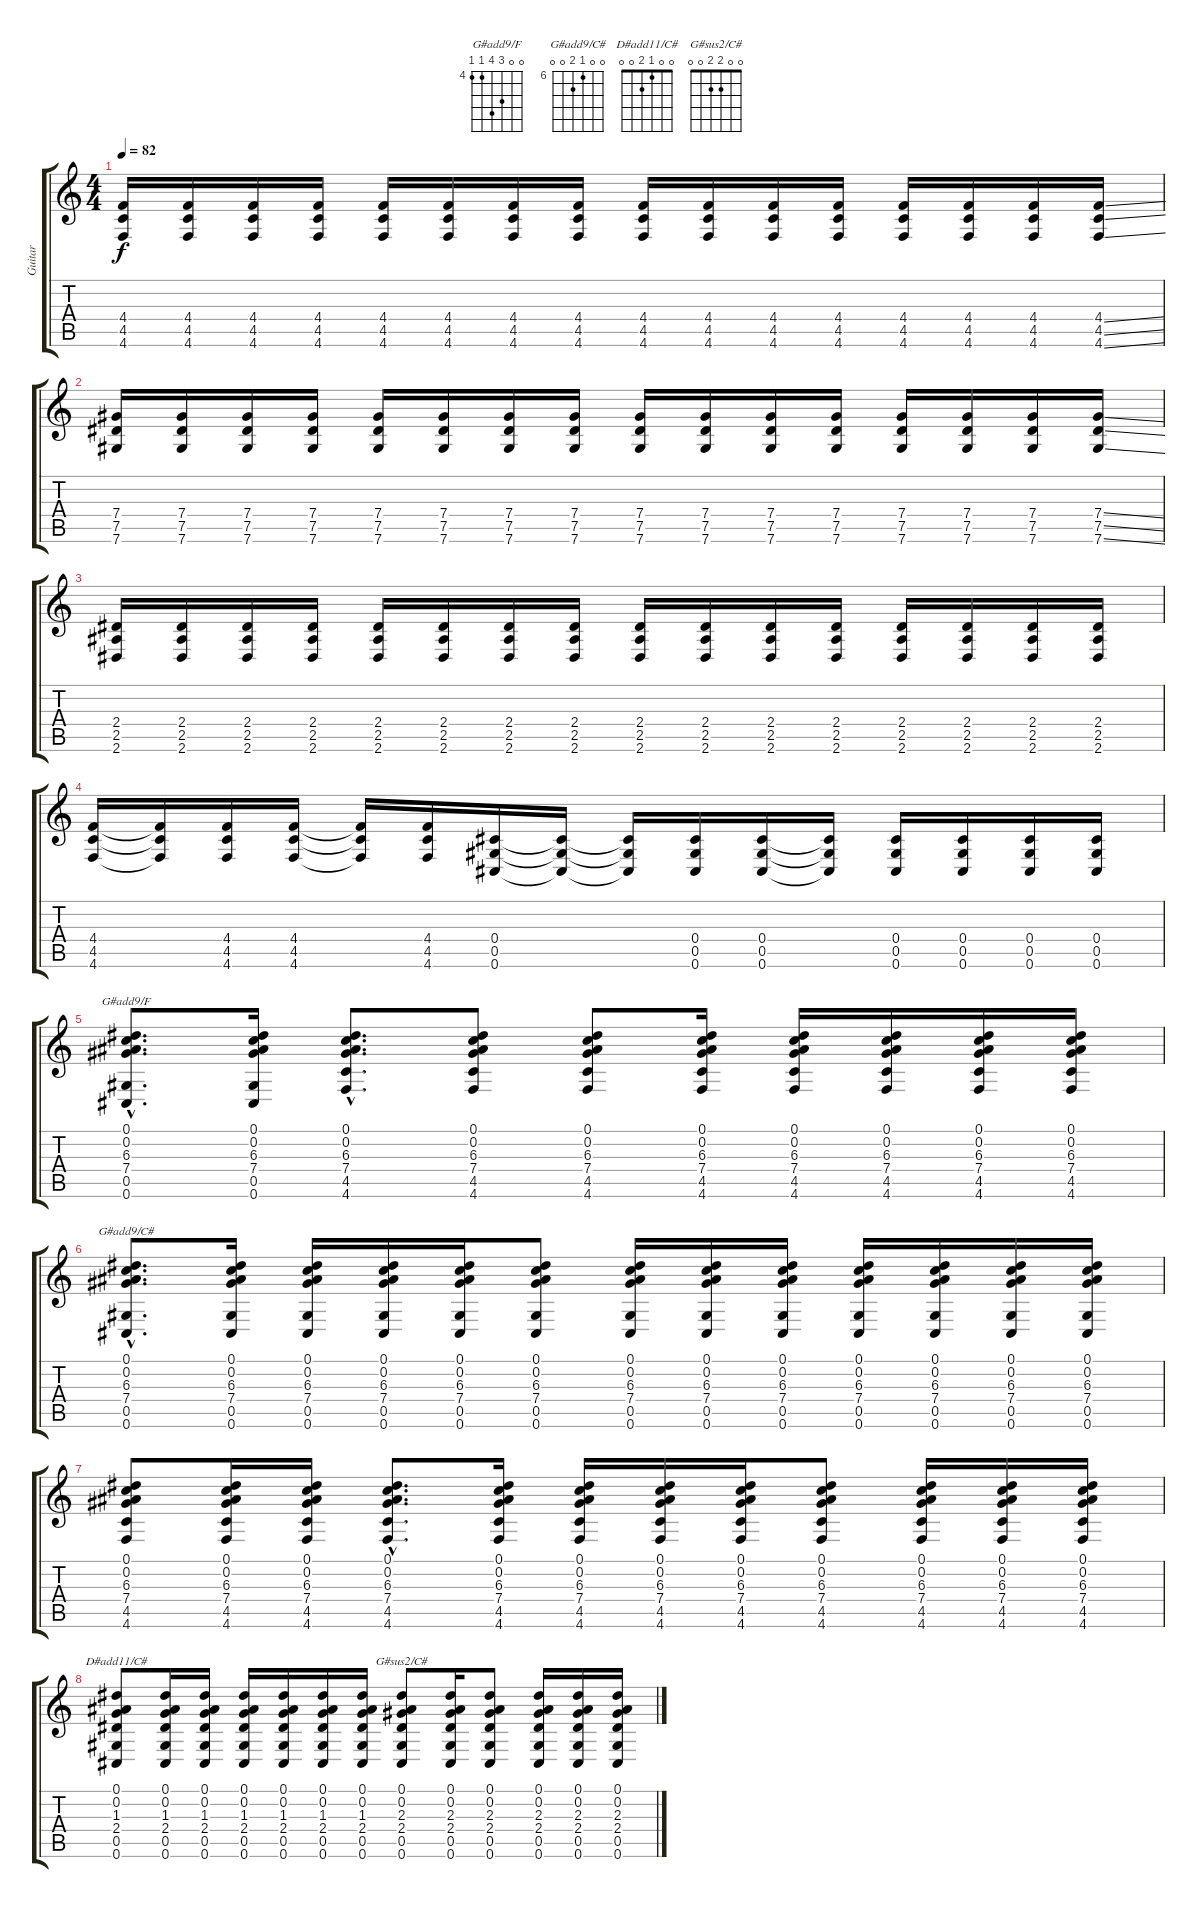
\track ("Guitar" "Guitar") {instrument electricguitarclean}
\staff {score tabs}
\tuning (Eb4 Bb3 Gb3 Db3 Ab2 Db2) {hide}
\chord ("G#add9/F" 0 0 6 7 4 4) {firstfret 4}
\chord ("G#add9/C#" 0 0 6 7 0 0) {firstfret 6}
\chord ("D#add11/C#" 0 0 1 2 0 0)
\chord ("G#sus2/C#" 0 0 2 2 0 0)
\ts (4 4)
\tempo 82
\clef g2
\ks c
(4.4 4.5 4.6).16{dy f instrument distortionguitar} (4.4 4.5 4.6).16 (4.4 4.5 4.6).16 (4.4 4.5 4.6).16 (4.4 4.5 4.6).16 (4.4 4.5 4.6).16 (4.4 4.5 4.6).16 (4.4 4.5 4.6).16 (4.4 4.5 4.6).16 (4.4 4.5 4.6).16 (4.4 4.5 4.6).16 (4.4 4.5 4.6).16 (4.4 4.5 4.6).16 (4.4 4.5 4.6).16 (4.4 4.5 4.6).16 (4.4{ss} 4.5{ss} 4.6{ss}).16 |
(7.4 7.5 7.6).16 (7.4 7.5 7.6).16 (7.4 7.5 7.6).16 (7.4 7.5 7.6).16 (7.4 7.5 7.6).16 (7.4 7.5 7.6).16 (7.4 7.5 7.6).16 (7.4 7.5 7.6).16 (7.4 7.5 7.6).16 (7.4 7.5 7.6).16 (7.4 7.5 7.6).16 (7.4 7.5 7.6).16 (7.4 7.5 7.6).16 (7.4 7.5 7.6).16 (7.4 7.5 7.6).16 (7.4{ss} 7.5{ss} 7.6{ss}).16 |
(2.4 2.5 2.6).16 (2.4 2.5 2.6).16 (2.4 2.5 2.6).16 (2.4 2.5 2.6).16 (2.4 2.5 2.6).16 (2.4 2.5 2.6).16 (2.4 2.5 2.6).16 (2.4 2.5 2.6).16 (2.4 2.5 2.6).16 (2.4 2.5 2.6).16 (2.4 2.5 2.6).16 (2.4 2.5 2.6).16 (2.4 2.5 2.6).16 (2.4 2.5 2.6).16 (2.4 2.5 2.6).16 (2.4 2.5 2.6).16 |
(4.4 4.5 4.6).16 (4.4{t} 4.5{t} 4.6{t}).16 (4.4 4.5 4.6).16 (4.4 4.5 4.6).16 (4.4{t} 4.5{t} 4.6{t}).16 (4.4 4.5 4.6).16 (0.4 0.5 0.6).16 (0.4{t} 0.5{t} 0.6{t}).16 (0.4{t} 0.5{t} 0.6{t}).16 (0.4 0.5 0.6).16 (0.4 0.5 0.6).16 (0.4{t} 0.5{t} 0.6{t}).16 (0.4 0.5 0.6).16 (0.4 0.5 0.6).16 (0.4 0.5 0.6).16 (0.4 0.5 0.6).16 |
(0.1{hac} 0.2{hac} 6.3{hac} 7.4{hac} 0.5{hac} 0.6{hac}).8{d ch "G#add9/F" instrument electricguitarclean} (0.1 0.2 6.3 7.4 0.5 0.6).16 (0.1{hac} 0.2{hac} 6.3{hac} 7.4{hac} 4.5{hac} 4.6{hac}).8{d} (0.1 0.2 6.3 7.4 4.5 4.6).8 (0.1 0.2 6.3 7.4 4.5 4.6).8 (0.1 0.2 6.3 7.4 4.5 4.6).16 (0.1 0.2 6.3 7.4 4.5 4.6).16 (0.1 0.2 6.3 7.4 4.5 4.6).16 (0.1 0.2 6.3 7.4 4.5 4.6).16 (0.1 0.2 6.3 7.4 4.5 4.6).16 |
(0.1{hac} 0.2{hac} 6.3{hac} 7.4{hac} 0.5{hac} 0.6{hac}).8{d ch "G#add9/C#"} (0.1 0.2 6.3 7.4 0.5 0.6).16 (0.1 0.2 6.3 7.4 0.5 0.6).16 (0.1 0.2 6.3 7.4 0.5 0.6).16 (0.1 0.2 6.3 7.4 0.5 0.6).16 (0.1 0.2 6.3 7.4 0.5 0.6).8 (0.1 0.2 6.3 7.4 0.5 0.6).16 (0.1 0.2 6.3 7.4 0.5 0.6).16 (0.1 0.2 6.3 7.4 0.5 0.6).16 (0.1 0.2 6.3 7.4 0.5 0.6).16 (0.1 0.2 6.3 7.4 0.5 0.6).16 (0.1 0.2 6.3 7.4 0.5 0.6).16 (0.1 0.2 6.3 7.4 0.5 0.6).16 |
(0.1 0.2 6.3 7.4 4.5 4.6).8 (0.1 0.2 6.3 7.4 4.5 4.6).16 (0.1 0.2 6.3 7.4 4.5 4.6).16 (0.1{hac} 0.2{hac} 6.3{hac} 7.4{hac} 4.5{hac} 4.6{hac}).8{d} (0.1 0.2 6.3 7.4 4.5 4.6).16 (0.1 0.2 6.3 7.4 4.5 4.6).16 (0.1 0.2 6.3 7.4 4.5 4.6).16 (0.1 0.2 6.3 7.4 4.5 4.6).16 (0.1 0.2 6.3 7.4 4.5 4.6).8 (0.1 0.2 6.3 7.4 4.5 4.6).16 (0.1 0.2 6.3 7.4 4.5 4.6).16 (0.1 0.2 6.3 7.4 4.5 4.6).16 |
(0.1 0.2 1.3 2.4 0.5 0.6).8{ch "D#add11/C#"} (0.1 0.2 1.3 2.4 0.5 0.6).16 (0.1 0.2 1.3 2.4 0.5 0.6).16 (0.1 0.2 1.3 2.4 0.5 0.6).16 (0.1 0.2 1.3 2.4 0.5 0.6).16 (0.1 0.2 1.3 2.4 0.5 0.6).16 (0.1 0.2 1.3 2.4 0.5 0.6).16 (0.1 0.2 2.3 2.4 0.5 0.6).8{ch "G#sus2/C#"} (0.1 0.2 2.3 2.4 0.5 0.6).16 (0.1 0.2 2.3 2.4 0.5 0.6).8 (0.1 0.2 2.3 2.4 0.5 0.6).16 (0.1 0.2 2.3 2.4 0.5 0.6).16 (0.1 0.2 2.3 2.4 0.5 0.6).16
